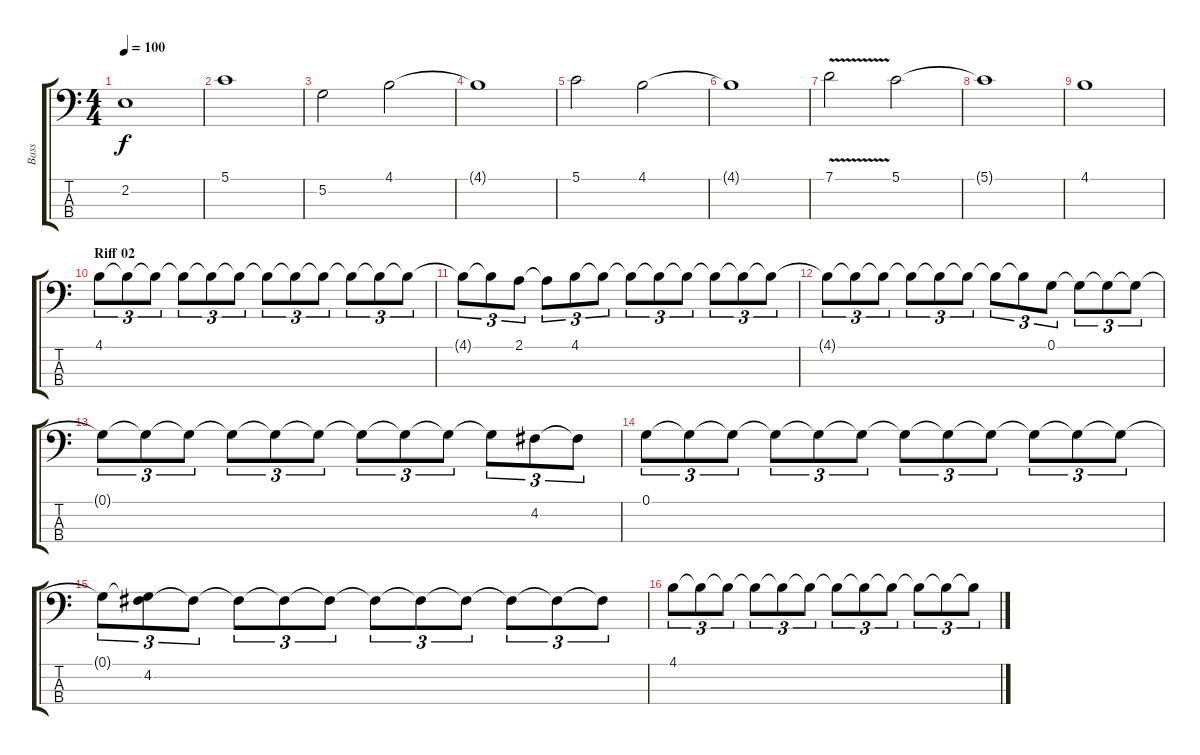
\track ("Bass" "Bass") {instrument electricbassfinger}
\staff {score tabs}
\tuning (G2 D2 A1 E1) {hide}
\ts (4 4)
\tempo 100
\clef f4
\ks c
2.2{t}.1{dy f} |
5.1.1 |
5.2.2 4.1.2 |
4.1{t}.1 |
5.1.2 4.1.2 |
4.1{t}.1 |
7.1{v}.2 5.1.2 |
5.1{t}.1 |
4.1.1 |
\section ("" "Riff 02")
4.1.8{tu (3 2)} 4.1{t}.8{tu (3 2)} 4.1{t}.8{tu (3 2)} 4.1{t}.8{tu (3 2)} 4.1{t}.8{tu (3 2)} 4.1{t}.8{tu (3 2)} 4.1{t}.8{tu (3 2)} 4.1{t}.8{tu (3 2)} 4.1{t}.8{tu (3 2)} 4.1{t}.8{tu (3 2)} 4.1{t}.8{tu (3 2)} 4.1{t}.8{tu (3 2)} |
4.1{t}.8{tu (3 2)} 4.1{t}.8{tu (3 2)} 2.1.8{tu (3 2)} 2.1{t}.8{tu (3 2)} 4.1.8{tu (3 2)} 4.1{t}.8{tu (3 2)} 4.1{t}.8{tu (3 2)} 4.1{t}.8{tu (3 2)} 4.1{t}.8{tu (3 2)} 4.1{t}.8{tu (3 2)} 4.1{t}.8{tu (3 2)} 4.1{t}.8{tu (3 2)} |
4.1{t}.8{tu (3 2)} 4.1{t}.8{tu (3 2)} 4.1{t}.8{tu (3 2)} 4.1{t}.8{tu (3 2)} 4.1{t}.8{tu (3 2)} 4.1{t}.8{tu (3 2)} 4.1{t}.8{tu (3 2)} 4.1{t}.8{tu (3 2)} 0.1.8{tu (3 2)} 0.1{t}.8{tu (3 2)} 0.1{t}.8{tu (3 2)} 0.1{t}.8{tu (3 2)} |
0.1{t}.8{tu (3 2)} 0.1{t}.8{tu (3 2)} 0.1{t}.8{tu (3 2)} 0.1{t}.8{tu (3 2)} 0.1{t}.8{tu (3 2)} 0.1{t}.8{tu (3 2)} 0.1{t}.8{tu (3 2)} 0.1{t}.8{tu (3 2)} 0.1{t}.8{tu (3 2)} 0.1{t}.8{tu (3 2)} 4.2.8{tu (3 2)} 4.2{t}.8{tu (3 2)} |
0.1.8{tu (3 2)} 0.1{t}.8{tu (3 2)} 0.1{t}.8{tu (3 2)} 0.1{t}.8{tu (3 2)} 0.1{t}.8{tu (3 2)} 0.1{t}.8{tu (3 2)} 0.1{t}.8{tu (3 2)} 0.1{t}.8{tu (3 2)} 0.1{t}.8{tu (3 2)} 0.1{t}.8{tu (3 2)} 0.1{t}.8{tu (3 2)} 0.1{t}.8{tu (3 2)} |
0.1{t}.8{tu (3 2)} (0.1{t} 4.2).8{tu (3 2)} 4.2{t}.8{tu (3 2)} 4.2{t}.8{tu (3 2)} 4.2{t}.8{tu (3 2)} 4.2{t}.8{tu (3 2)} 4.2{t}.8{tu (3 2)} 4.2{t}.8{tu (3 2)} 4.2{t}.8{tu (3 2)} 4.2{t}.8{tu (3 2)} 4.2{t}.8{tu (3 2)} 4.2{t}.8{tu (3 2)} |
4.1.8{tu (3 2)} 4.1{t}.8{tu (3 2)} 4.1{t}.8{tu (3 2)} 4.1{t}.8{tu (3 2)} 4.1{t}.8{tu (3 2)} 4.1{t}.8{tu (3 2)} 4.1{t}.8{tu (3 2)} 4.1{t}.8{tu (3 2)} 4.1{t}.8{tu (3 2)} 4.1{t}.8{tu (3 2)} 4.1{t}.8{tu (3 2)} 4.1{t}.8{tu (3 2)}
